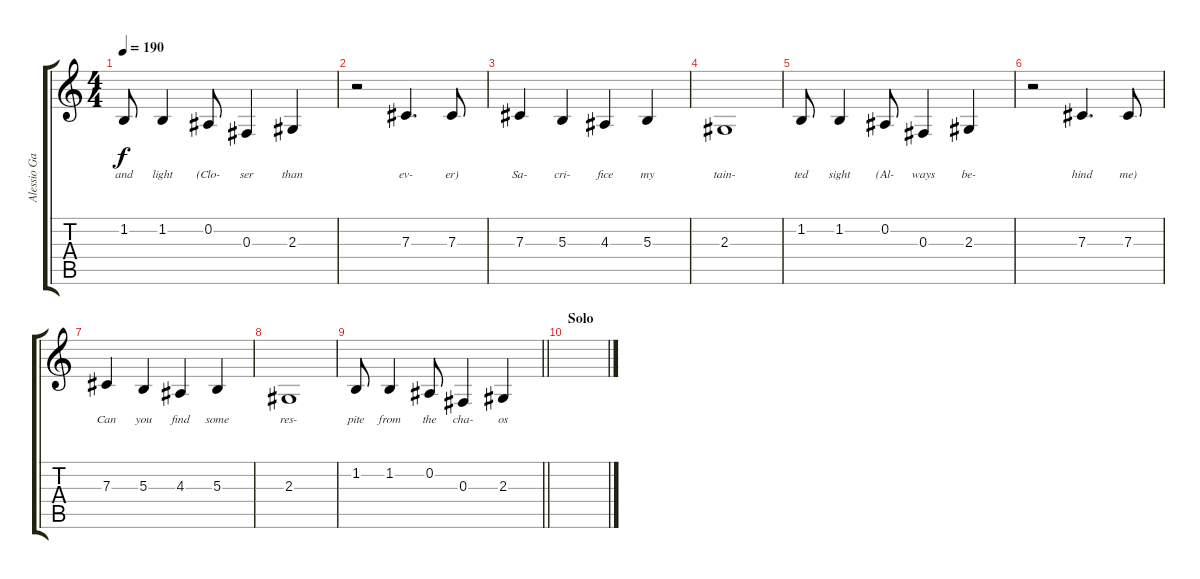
\track ("Alessio Garavello" "Alessio Ga") {instrument lead2sawtooth}
\staff {score tabs}
\tuning (Eb4 Bb3 Gb3 Db3 Ab2 Eb2) {hide}
\ts (4 4)
\tempo 190
\clef g2
\ks c
1.2.8{lyrics (0 "and") lyrics (1 "") lyrics (2 "") lyrics (3 "") lyrics (4 "") dy f} 1.2.4{lyrics (0 "light") lyrics (1 "") lyrics (2 "") lyrics (3 "") lyrics (4 "")} 0.2.8{lyrics (0 "(Clo-") lyrics (1 "") lyrics (2 "") lyrics (3 "") lyrics (4 "")} 0.3.4{lyrics (0 "ser") lyrics (1 "") lyrics (2 "") lyrics (3 "") lyrics (4 "")} 2.3.4{lyrics (0 "than") lyrics (1 "") lyrics (2 "") lyrics (3 "") lyrics (4 "")} |
r.2 7.3.4{d lyrics (0 "ev-") lyrics (1 "") lyrics (2 "") lyrics (3 "") lyrics (4 "")} 7.3.8{lyrics (0 "er)") lyrics (1 "") lyrics (2 "") lyrics (3 "") lyrics (4 "")} |
7.3.4{lyrics (0 "Sa-") lyrics (1 "") lyrics (2 "") lyrics (3 "") lyrics (4 "")} 5.3.4{lyrics (0 "cri-") lyrics (1 "") lyrics (2 "") lyrics (3 "") lyrics (4 "")} 4.3.4{lyrics (0 "fice") lyrics (1 "") lyrics (2 "") lyrics (3 "") lyrics (4 "")} 5.3.4{lyrics (0 "my") lyrics (1 "") lyrics (2 "") lyrics (3 "") lyrics (4 "")} |
2.3.1{lyrics (0 "tain-") lyrics (1 "") lyrics (2 "") lyrics (3 "") lyrics (4 "")} |
1.2.8{lyrics (0 "ted") lyrics (1 "") lyrics (2 "") lyrics (3 "") lyrics (4 "")} 1.2.4{lyrics (0 "sight") lyrics (1 "") lyrics (2 "") lyrics (3 "") lyrics (4 "")} 0.2.8{lyrics (0 "(Al-") lyrics (1 "") lyrics (2 "") lyrics (3 "") lyrics (4 "")} 0.3.4{lyrics (0 "ways") lyrics (1 "") lyrics (2 "") lyrics (3 "") lyrics (4 "")} 2.3.4{lyrics (0 "be-") lyrics (1 "") lyrics (2 "") lyrics (3 "") lyrics (4 "")} |
r.2 7.3.4{d lyrics (0 "hind") lyrics (1 "") lyrics (2 "") lyrics (3 "") lyrics (4 "")} 7.3.8{lyrics (0 "me)") lyrics (1 "") lyrics (2 "") lyrics (3 "") lyrics (4 "")} |
7.3.4{lyrics (0 "Can") lyrics (1 "") lyrics (2 "") lyrics (3 "") lyrics (4 "")} 5.3.4{lyrics (0 "you") lyrics (1 "") lyrics (2 "") lyrics (3 "") lyrics (4 "")} 4.3.4{lyrics (0 "find") lyrics (1 "") lyrics (2 "") lyrics (3 "") lyrics (4 "")} 5.3.4{lyrics (0 "some") lyrics (1 "") lyrics (2 "") lyrics (3 "") lyrics (4 "")} |
2.3.1{lyrics (0 "res-") lyrics (1 "") lyrics (2 "") lyrics (3 "") lyrics (4 "")} |
\barLineRight lightlight
1.2.8{lyrics (0 "pite") lyrics (1 "") lyrics (2 "") lyrics (3 "") lyrics (4 "")} 1.2.4{lyrics (0 "from") lyrics (1 "") lyrics (2 "") lyrics (3 "") lyrics (4 "")} 0.2.8{lyrics (0 "the") lyrics (1 "") lyrics (2 "") lyrics (3 "") lyrics (4 "")} 0.3.4{lyrics (0 "cha-") lyrics (1 "") lyrics (2 "") lyrics (3 "") lyrics (4 "")} 2.3.4{lyrics (0 "os") lyrics (1 "") lyrics (2 "") lyrics (3 "") lyrics (4 "")} |
\section ("" "Solo")
